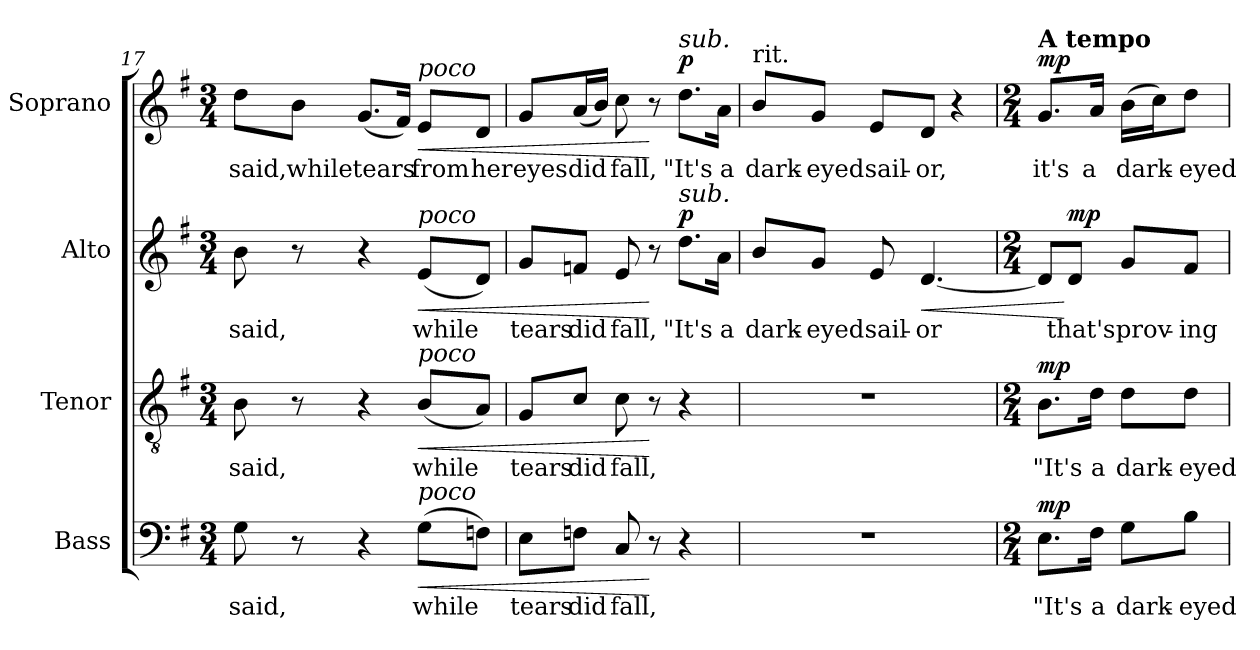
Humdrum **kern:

**kern	**text	**dynam	**kern	**text	**dynam	**kern	**text	**dynam	**kern	**text	**dynam
*part4	*part4	*part4	*part3	*part3	*part3	*part2	*part2	*part2	*part1	*part1	*part1
*staff4	*staff4	*staff4	*staff3	*staff3	*staff3	*staff2	*staff2	*staff2	*staff1	*staff1	*staff1
*I"Bass	*	*	*I"Tenor	*	*	*I"Alto	*	*	*I"Soprano	*	*
*I'B.	*	*	*I'T.	*	*	*I'A.	*	*	*I'S.	*	*
*clefF4	*	*	*clefGv2	*	*	*clefG2	*	*	*clefG2	*	*
*	*	*	*ITrd7c12	*	*	*	*	*	*	*	*
*k[f#]	*	*	*k[f#]	*	*	*k[f#]	*	*	*k[f#]	*	*
*G:	*	*	*G:	*	*	*G:	*	*	*G:	*	*
*M3/4	*	*	*M3/4	*	*	*M3/4	*	*	*M3/4	*	*
=17	=17	=17	=17	=17	=17	=17	=17	=17	=17	=17	=17
!	!LO:LY:b:color=#000000	!	!	!	!	!	!	!	!	!	!
!	!	!	!	!LO:LY:b:color=#000000	!	!	!	!	!	!	!
!	!	!	!	!	!	!	!LO:LY:b:color=#000000	!	!	!	!
!	!	!	!	!	!	!	!	!	!	!LO:LY:b:color=#000000	!
8Gi\	said,	.	8BBi\	said,	.	8bi\	said,	.	8ddi\L	said,	.
!	!	!	!	!	!	!	!	!	!	!LO:LY:b:color=#000000	!
8r	.	.	8r	.	.	8r	.	.	8bi\J	while	.
!	!	!	!	!	!	!	!	!	!	!LO:LY:b:color=#000000	!
4r	.	.	4r	.	.	4r	.	.	(8.gi/L	tears	.
.	.	.	.	.	.	.	.	.	16f#i/Jk)	.	.
!	!LO:LY:b:color=#000000	!LO:HP:b	!	!	!	!	!	!	!	!	!
!	!	!	!	!LO:LY:b:color=#000000	!LO:HP:b	!	!	!	!	!	!
!	!	!	!	!	!	!	!LO:LY:b:color=#000000	!LO:HP:b	!	!	!
!	!	!	!	!	!	!	!	!	!LO:TX:a:i:t=poco	!	!
!	!	!	!	!	!	!LO:TX:a:i:t=poco	!	!	!	!	!
!	!	!	!LO:TX:a:i:t=poco	!	!	!	!	!	!	!	!
!LO:TX:a:i:t=poco	!	!	!	!	!	!	!	!	!	!	!
!	!	!	!	!	!	!	!	!	!	!LO:LY:b:color=#000000	!LO:HP:b
(8Gi\L	while	<	(8BBi/L	while	<	(8ei/L	while	<	8ei/L	from	<
!	!	!	!	!	!	!	!	!	!	!LO:LY:b:color=#000000	!
8Fni\J)	.	.	8AAi/J)	.	.	8di/J)	.	.	8di/J	her	.
=18	=18	=18	=18	=18	=18	=18	=18	=18	=18	=18	=18
!	!LO:LY:b:color=#000000	!	!	!	!	!	!	!	!	!	!
!	!	!	!	!LO:LY:b:color=#000000	!	!	!	!	!	!	!
!	!	!	!	!	!	!	!LO:LY:b:color=#000000	!	!	!	!
!	!	!	!	!	!	!	!	!	!	!LO:LY:b:color=#000000	!
8Ei\L	tears	.	8GGi/L	tears	.	8gi/L	tears	.	8gi/L	eyes	.
!	!LO:LY:b:color=#000000	!	!	!	!	!	!	!	!	!	!
!	!	!	!	!LO:LY:b:color=#000000	!	!	!	!	!	!	!
!	!	!	!	!	!	!	!LO:LY:b:color=#000000	!	!	!	!
!	!	!	!	!	!	!	!	!	!	!LO:LY:b:color=#000000	!
8Fni\J	did	.	8Ci/J	did	.	8fni/J	did	.	(16ai/L	did	.
.	.	.	.	.	.	.	.	.	16bi/JJ)	.	.
!	!LO:LY:b:color=#000000	!	!	!	!	!	!	!	!	!	!
!	!	!	!	!LO:LY:b:color=#000000	!	!	!	!	!	!	!
!	!	!	!	!	!	!	!LO:LY:b:color=#000000	!	!	!	!
!	!	!	!	!	!	!	!	!	!	!LO:LY:b:color=#000000	!
8Ci/	fall,	.	8Ci\	fall,	.	8ei/	fall,	.	8cci\	fall,	.
8r	.	[	8r	.	[	8r	.	[	8r	.	[
!	!	!	!	!	!	!	!LO:LY:b:color=#000000	!	!	!	!
!	!	!	!	!	!	!	!	!	!LO:TX:a:i:t=sub.	!	!
!	!	!	!	!	!	!LO:TX:a:i:t=sub.	!	!	!	!	!
!	!	!	!	!	!	!	!	!	!	!LO:LY:b:color=#000000	!
4r	.	.	4r	.	.	8.ddi\L	"It's	p	8.ddi\L	"It's	p
!	!	!	!	!	!	!	!LO:LY:b:color=#000000	!	!	!	!
!	!	!	!	!	!	!	!	!	!	!LO:LY:b:color=#000000	!
.	.	.	.	.	.	16ai\Jk	a	.	16ai\Jk	a	.
=19	=19	=19	=19	=19	=19	=19	=19	=19	=19	=19	=19
!LO:N:vis=1	!	!	!LO:N:vis=1	!	!	!	!	!	!	!	!
!	!	!	!	!	!	!	!LO:LY:b:color=#000000	!	!	!	!
!	!	!	!	!	!	!	!	!	!LO:TX:t=rit.	!	!
!	!	!	!	!	!	!	!	!	!	!LO:LY:b:color=#000000	!
2.r	.	.	2.r	.	.	8bi/L	dark-	.	8bi/L	dark-	.
!	!	!	!	!	!	!	!LO:LY:b:color=#000000	!	!	!	!
!	!	!	!	!	!	!	!	!	!	!LO:LY:b:color=#000000	!
.	.	.	.	.	.	8gi/J	-eyed	.	8gi/J	-eyed	.
!	!	!	!	!	!	!	!LO:LY:b:color=#000000	!	!	!	!
!	!	!	!	!	!	!	!	!	!	!LO:LY:b:color=#000000	!
.	.	.	.	.	.	8ei/	sail-	.	8ei/L	sail-	.
!	!	!	!	!	!	!	!LO:LY:b:color=#000000	!LO:HP:b	!	!	!
!	!	!	!	!	!	!	!	!	!	!LO:LY:b:color=#000000	!
.	.	.	.	.	.	[<4.di/	-or	<	8di/J	-or,	.
.	.	.	.	.	.	.	.	.	4r	.	.
=20	=20	=20	=20	=20	=20	=20	=20	=20	=20	=20	=20
*M2/4	*	*	*M2/4	*	*	*M2/4	*	*	*M2/4	*	*
!	!LO:LY:b:color=#000000	!	!	!	!	!	!	!	!	!	!
!	!	!	!	!LO:LY:b:color=#000000	!	!	!	!	!	!	!
!	!	!	!	!	!	!	!	!	!LO:TX:a:B:t=A tempo	!	!
!	!	!	!	!	!	!	!	!	!	!LO:LY:b:color=#000000	!
8.Ei\L	"It's	mp	8.BBi\L	"It's	mp	8di/L]	.	.	8.gi/L	it's	mp
!	!	!	!	!	!	!	!LO:LY:b:color=#000000	!	!	!	!
.	.	.	.	.	.	8di/J	that's	[ mp	.	.	.
!	!LO:LY:b:color=#000000	!	!	!	!	!	!	!	!	!	!
!	!	!	!	!LO:LY:b:color=#000000	!	!	!	!	!	!	!
!	!	!	!	!	!	!	!	!	!	!LO:LY:b:color=#000000	!
16F#i\Jk	a	.	16Di\Jk	a	.	.	.	.	16ai/Jk	a	.
!	!LO:LY:b:color=#000000	!	!	!	!	!	!	!	!	!	!
!	!	!	!	!LO:LY:b:color=#000000	!	!	!	!	!	!	!
!	!	!	!	!	!	!	!LO:LY:b:color=#000000	!	!	!	!
!	!	!	!	!	!	!	!	!	!	!LO:LY:b:color=#000000	!
8Gi\L	dark-	.	8Di\L	dark-	.	8gi/L	prov-	.	(16bi\LL	dark-	.
.	.	.	.	.	.	.	.	.	16cci\J)	.	.
!	!LO:LY:b:color=#000000	!	!	!	!	!	!	!	!	!	!
!	!	!	!	!LO:LY:b:color=#000000	!	!	!	!	!	!	!
!	!	!	!	!	!	!	!LO:LY:b:color=#000000	!	!	!	!
!	!	!	!	!	!	!	!	!	!	!LO:LY:b:color=#000000	!
8Bi\J	-eyed	.	8Di\J	-eyed	.	8f#i/J	-ing	.	8ddi\J	-eyed	.
=	=	=	=	=	=	=	=	=	=	=	=
*-	*-	*-	*-	*-	*-	*-	*-	*-	*-	*-	*-
